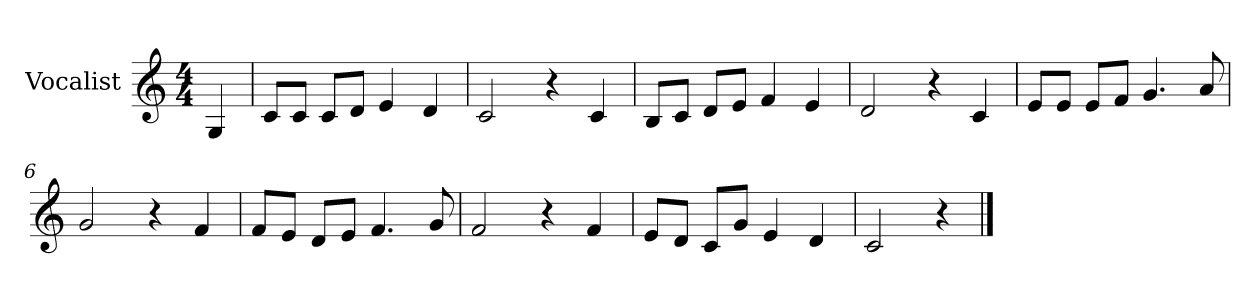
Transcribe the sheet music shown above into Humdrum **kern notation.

**kern
*part1
*staff1
*I"Vocalist
*k[]
*C:
*M4/4
=
4G
=1
8cL
8cJ
8cL
8dJ
4e
4d
=2
2c
4r
4c
=3
8BL
8cJ
8dL
8eJ
4f
4e
=4
2d
4r
4c
=5
8eL
8eJ
8eL
8fJ
4.g
8a
=6
2g
4r
4f
=7
8fL
8eJ
8dL
8eJ
4.f
8g
=8
2f
4r
4f
=9
8eL
8dJ
8cL
8gJ
4e
4d
=10
2c
4r
==
*-
